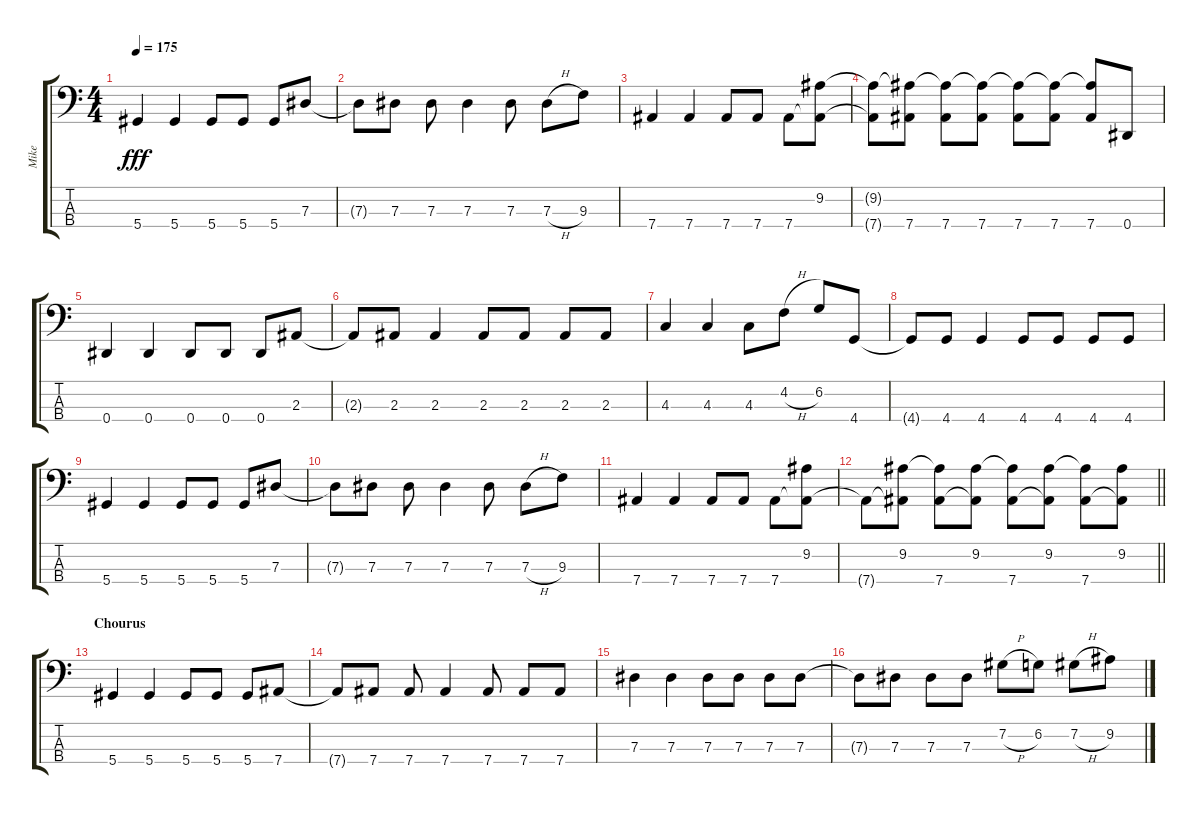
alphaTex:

\track ("Mike" "Mike") {instrument electricbasspick}
\staff {score tabs}
\tuning (Gb2 Db2 Ab1 Eb1) {hide}
\ts (4 4)
\tempo 175
\clef f4
\ks c
5.4.4{dy fff} 5.4.4 5.4.8 5.4.8 5.4.8 7.3.8 |
7.3{t}.8 7.3.8 7.3.8 7.3.4 7.3.8 7.3{h}.8 9.3.8 |
7.4.4 7.4.4 7.4.8 7.4.8 7.4.8 (9.2 7.4{t}).8 |
(9.2{t} 7.4{t}).8 (9.2{t} 7.4).8 (9.2{t} 7.4).8 (9.2{t} 7.4).8 (9.2{t} 7.4).8 (9.2{t} 7.4).8 (9.2{t} 7.4).8 0.4.8 |
0.4.4 0.4.4 0.4.8 0.4.8 0.4.8 2.3.8 |
2.3{t}.8 2.3.8 2.3.4 2.3.8 2.3.8 2.3.8 2.3.8 |
4.3.4 4.3.4 4.3.8 4.2{h}.8 6.2.8 4.4.8 |
4.4{t}.8 4.4.8 4.4.4 4.4.8 4.4.8 4.4.8 4.4.8 |
5.4.4 5.4.4 5.4.8 5.4.8 5.4.8 7.3.8 |
7.3{t}.8 7.3.8 7.3.8 7.3.4 7.3.8 7.3{h}.8 9.3.8 |
7.4.4 7.4.4 7.4.8 7.4.8 7.4.8 (9.2 7.4{t}).8 |
\barLineRight lightlight
7.4{t}.8 (9.2 7.4{t}).8 (9.2{t} 7.4).8 (9.2 7.4{t}).8 (9.2{t} 7.4).8 (9.2 7.4{t}).8 (9.2{t} 7.4).8 (9.2 7.4{t}).8 |
\section ("" "Chourus")
5.4.4 5.4.4 5.4.8 5.4.8 5.4.8 7.4.8 |
7.4{t}.8 7.4.8 7.4.8 7.4.4 7.4.8 7.4.8 7.4.8 |
7.3.4 7.3.4 7.3.8 7.3.8 7.3.8 7.3.8 |
7.3{t}.8 7.3.8 7.3.8 7.3.8 7.2{h}.8 6.2.8 7.2{h}.8 9.2.8
